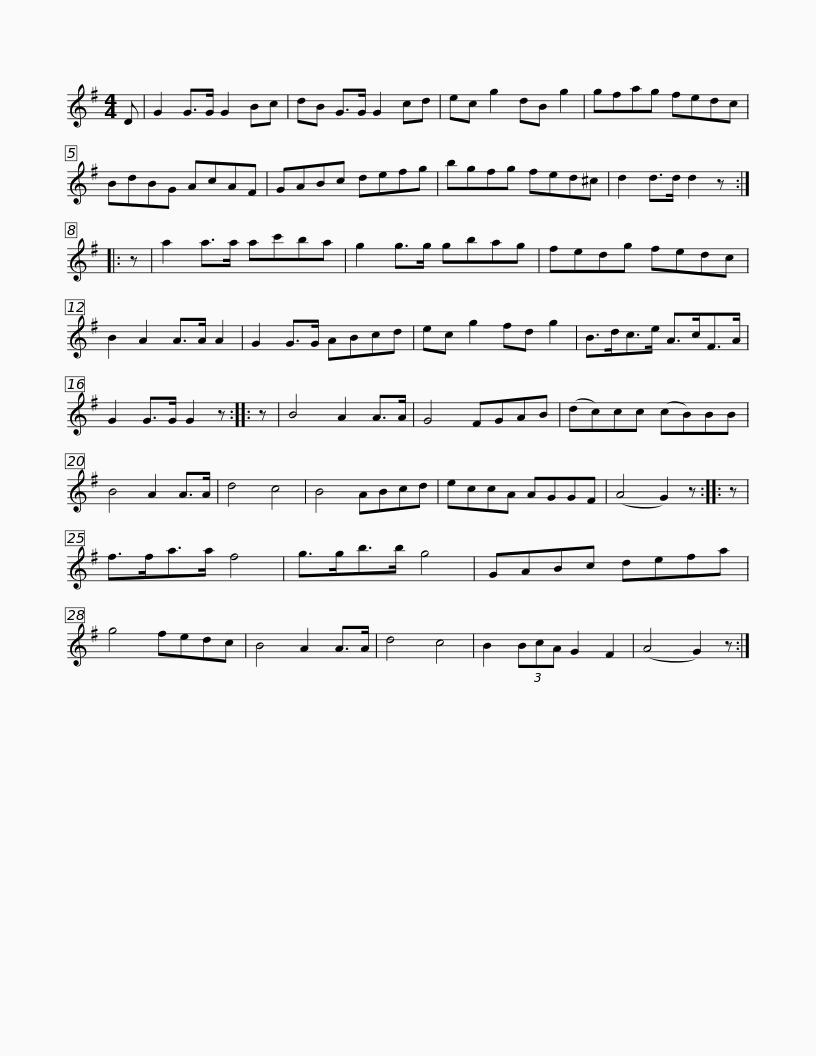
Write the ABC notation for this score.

X:1
L:1/8
M:4/4
I:linebreak $
K:G
V:1 treble
V:1
 D | G2 G>G G2 Bc | dB G>G G2 cd | ec g2 dB g2 | gfag fedc | %5
 BdBG AcAF |$ GABc defg | bgfg fed^c | d2 d>d d2 z :: z | %10
 a2 a>a ac'ba | g2 g>g gbag |$ fedg fedc | B2 A2 A>A A2 | G2 G>G ABcd | %15
 ec g2 fd g2 | B>dc>e A>cF>A | G2 G>G G2 z :: z |$ B4 A2 A>A | %20
 G4 FGAB | (dc)cc (cB)BB | B4 A2 A>A | d4 c4 | B4 ABcd | %25
 eccA AGGF | (A4 G2) z :: z |$ f>fa>a f4 | g>gb>b g4 | %30
 GABc defa | g4 fedc | B4 A2 A>A | d4 c4 | B2 (3BcA G2 F2 | %35
 (A4 G2) z :| %36
